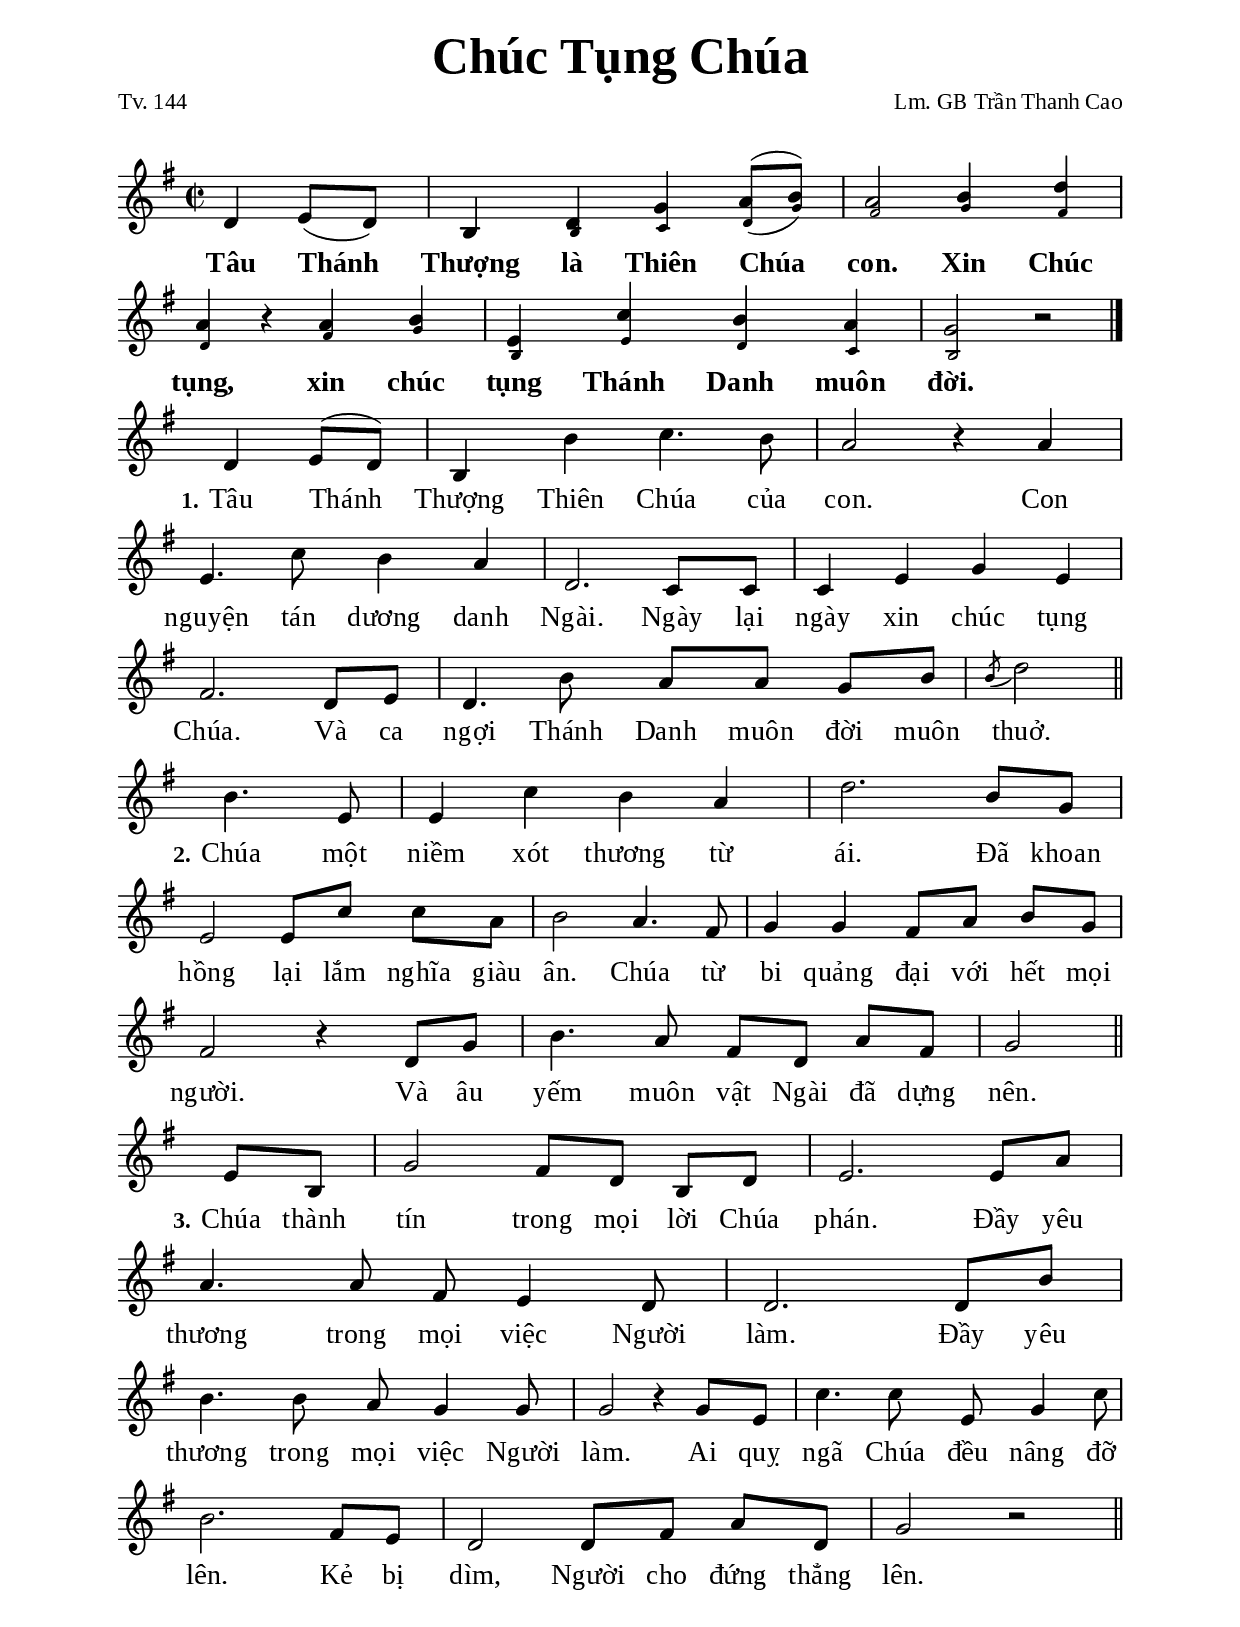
% Cài đặt chung
\version "2.22.1"
\include "english.ly"

\header {
  title = \markup { \fontsize #3 "Chúc Tụng Chúa" }
  poet = "Tv. 144"
  composer = "Lm. GB Trần Thanh Cao"
  arranger = " "
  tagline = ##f
}

% Nhạc điệp khúc
nhacDiepKhucSop = \relative c' {
  \partial 2 d4 e8 _(d) |
  b4 d g a8 ^(b) |
  a2 b4 d |
  a r a b |
  e, c' b a |
  g2 r \bar "|."
}

nhacDiepKhucBas = \relative c' {
  \override NoteHead.font-size = #-2
  \skip 2
  \skip 4 b4 c d8 _(g) |
  fs2 g4 fs |
  d r fs g |
  b, e d c |
  b2 r
}

% Nhạc phiên khúc
nhacPhienKhucMot = \relative c' {
  \partial 2 d4 e8 ^(d) |
  b4 b' c4. b8 |
  a2 r4 a |
  e4. c'8 b4 a |
  d,2. c8 c |
  c4 e g e |
  fs2. d8 e |
  d4. b'8 a a g b |
  \acciaccatura b8 d2 \bar "||"
}

nhacPhienKhucHai = \relative c'' {
  \partial 2 b4. e,8 |
  e4 c' b a |
  d2. b8 g |
  e2 e8 c' c a |
  b2 a4. fs8 |
  g4 g fs8 a b g |
  fs2 r4 d8 g |
  b4. a8 fs d a' fs |
  g2 \bar "||"
}

nhacPhienKhucBa = \relative c' {
  \partial 4 e8 b |
  g'2 fs8 d b d |
  e2. e8 a |
  a4. a8 fs e4 d8 |
  d2. d8 b' |
  b4. b8 a g4 g8 |
  g2 r4 g8 e |
  c'4. c8 e, g4 c8 |
  b2. fs8 e |
  d2 d8 fs a d, |
  g2 r \bar "||"
}

% Lời điệp khúc
loiDiepKhuc = \lyricmode {
  \override Lyrics.LyricText.font-series = #'bold
  Tâu Thánh Thượng là Thiên Chúa con.
  Xin Chúc tụng, xin chúc tụng Thánh Danh muôn đời.
}

% Lời phiên khúc
loiPhienKhucMot = \lyricmode {
  \set stanza = #"1."
  Tâu Thánh Thượng Thiên Chúa của con.
  Con nguyện tán dương danh Ngài.
  Ngày lại ngày xin chúc tụng Chúa.
  Và ca ngợi Thánh Danh muôn đời muôn thuở.
}

loiPhienKhucHai = \lyricmode {
  \set stanza = #"2."
  Chúa một niềm xót thương từ ái.
  Đã khoan hồng lại lắm nghĩa giàu ân.
  Chúa từ bi quảng đại với hết mọi người.
  Và âu yếm muôn vật Ngài đã dựng nên.
}

loiPhienKhucBa = \lyricmode {
  \set stanza = #"3."
  Chúa thành tín trong mọi lời Chúa phán.
  Đầy yêu thương trong mọi việc Người làm.
  Đầy yêu thương trong mọi việc Người làm.
  Ai quỵ ngã Chúa đều nâng đỡ lên.
  Kẻ bị dìm, Người cho đứng thẳng lên.
}


% Dàn trang
\paper {
  #(set-paper-size "a4")
  top-margin = 10\mm
  bottom-margin = 10\mm
  left-margin = 20\mm
  right-margin = 20\mm
  indent = #0
  #(define fonts
    (make-pango-font-tree
      "Liberation Serif"
      "Liberation Serif"
      "Liberation Serif"
      (/ 20 20)))
  page-count = #1
  system-system-spacing = #'((basic-distance . 11.5)
                             (minimum-distance . 11.5)
                             (padding . 1))
  score-system-spacing = #'((basic-distance . 11.5)
                             (minimum-distance . 11.5)
                             (padding . 1))
}

% Thiết lập tông và nhịp
TongNhip = {
  \key g \major \time 2/2
  \set Timing.beamExceptions = #'()
  \set Timing.baseMoment = #(ly:make-moment 1/4)
  \set Timing.beatStructure = #'(1 1 1 1)}

% Đổi kích thước nốt cho bè phụ
notBePhu =
#(define-music-function (font-size music) (number? ly:music?)
   (for-some-music
     (lambda (m)
       (if (music-is-of-type? m 'rhythmic-event)
           (begin
             (set! (ly:music-property m 'tweaks)
                   (cons `(font-size . ,font-size)
                         (ly:music-property m 'tweaks)))
             #t)
           #f))
     music)
   music)

\score {
  \new ChoirStaff <<
    \new Staff = diepKhuc \with {
        \consists "Merge_rests_engraver"
        %\magnifyStaff #(magstep +1)
        printPartCombineTexts = ##f
      }
      <<
      \new Voice \TongNhip \partCombine 
        \nhacDiepKhucSop
        \notBePhu -3 { \nhacDiepKhucBas }
      \new NullVoice = nhacThamChieu \nhacDiepKhucSop
      \new Lyrics \with {
          \override VerticalAxisGroup.
            nonstaff-relatedstaff-spacing.padding = #1
          \override VerticalAxisGroup.
            nonstaff-unrelatedstaff-spacing.padding = #1
        }
        \lyricsto nhacThamChieu \loiDiepKhuc
      >>
  >>
  \layout {
    \override Lyrics.LyricText.font-series = #'bold
    \override Lyrics.LyricText.font-size = #+2
    \override Lyrics.LyricSpace.minimum-distance = #4
    \override Score.BarNumber.break-visibility = ##(#f #f #f)
    \override Score.SpacingSpanner.uniform-stretching = ##t
  }
}

\score {
  \new ChoirStaff <<
    \new Staff = phienKhuc \with {
        %\magnifyStaff #(magstep +1)
      }
      <<
      \new Voice = beSop {
        \TongNhip \nhacPhienKhucMot
      }
    >>
    \new Lyrics \with {
          \override VerticalAxisGroup.
            nonstaff-relatedstaff-spacing.padding = #1
          \override VerticalAxisGroup.
            nonstaff-unrelatedstaff-spacing.padding = #1
        }
        \lyricsto beSop \loiPhienKhucMot
  >>
  \layout {
    \override Staff.TimeSignature.transparent = ##t
    \override Lyrics.LyricText.font-size = #+2
    \override Lyrics.LyricSpace.minimum-distance = #3
    \override Score.BarNumber.break-visibility = ##(#f #f #f)
    \override Score.SpacingSpanner.uniform-stretching = ##t
  }
}

\score {
  \new ChoirStaff <<
    \new Staff = phienKhuc \with {
        %\magnifyStaff #(magstep +1)
      }
      <<
      \new Voice = beSop {
        \TongNhip \nhacPhienKhucHai
      }
    >>
    \new Lyrics \with {
          \override VerticalAxisGroup.
            nonstaff-relatedstaff-spacing.padding = #1
          \override VerticalAxisGroup.
            nonstaff-unrelatedstaff-spacing.padding = #1
        }
        \lyricsto beSop \loiPhienKhucHai
  >>
  \layout {
    \override Staff.TimeSignature.transparent = ##t
    \override Lyrics.LyricText.font-size = #+2
    \override Lyrics.LyricSpace.minimum-distance = #2
    \override Score.BarNumber.break-visibility = ##(#f #f #f)
    \override Score.SpacingSpanner.uniform-stretching = ##t
  }
}

\score {
  \new ChoirStaff <<
    \new Staff = phienKhuc \with {
        %\magnifyStaff #(magstep +1)
      }
      <<
      \new Voice = beSop {
        \TongNhip \nhacPhienKhucBa
      }
    >>
    \new Lyrics \with {
          \override VerticalAxisGroup.
            nonstaff-relatedstaff-spacing.padding = #1
          \override VerticalAxisGroup.
            nonstaff-unrelatedstaff-spacing.padding = #1
        }
        \lyricsto beSop \loiPhienKhucBa
  >>
  \layout {
    \override Staff.TimeSignature.transparent = ##t
    \override Lyrics.LyricText.font-size = #+2
    \override Lyrics.LyricSpace.minimum-distance = #2
    \override Score.BarNumber.break-visibility = ##(#f #f #f)
    \override Score.SpacingSpanner.uniform-stretching = ##t
  }
}
